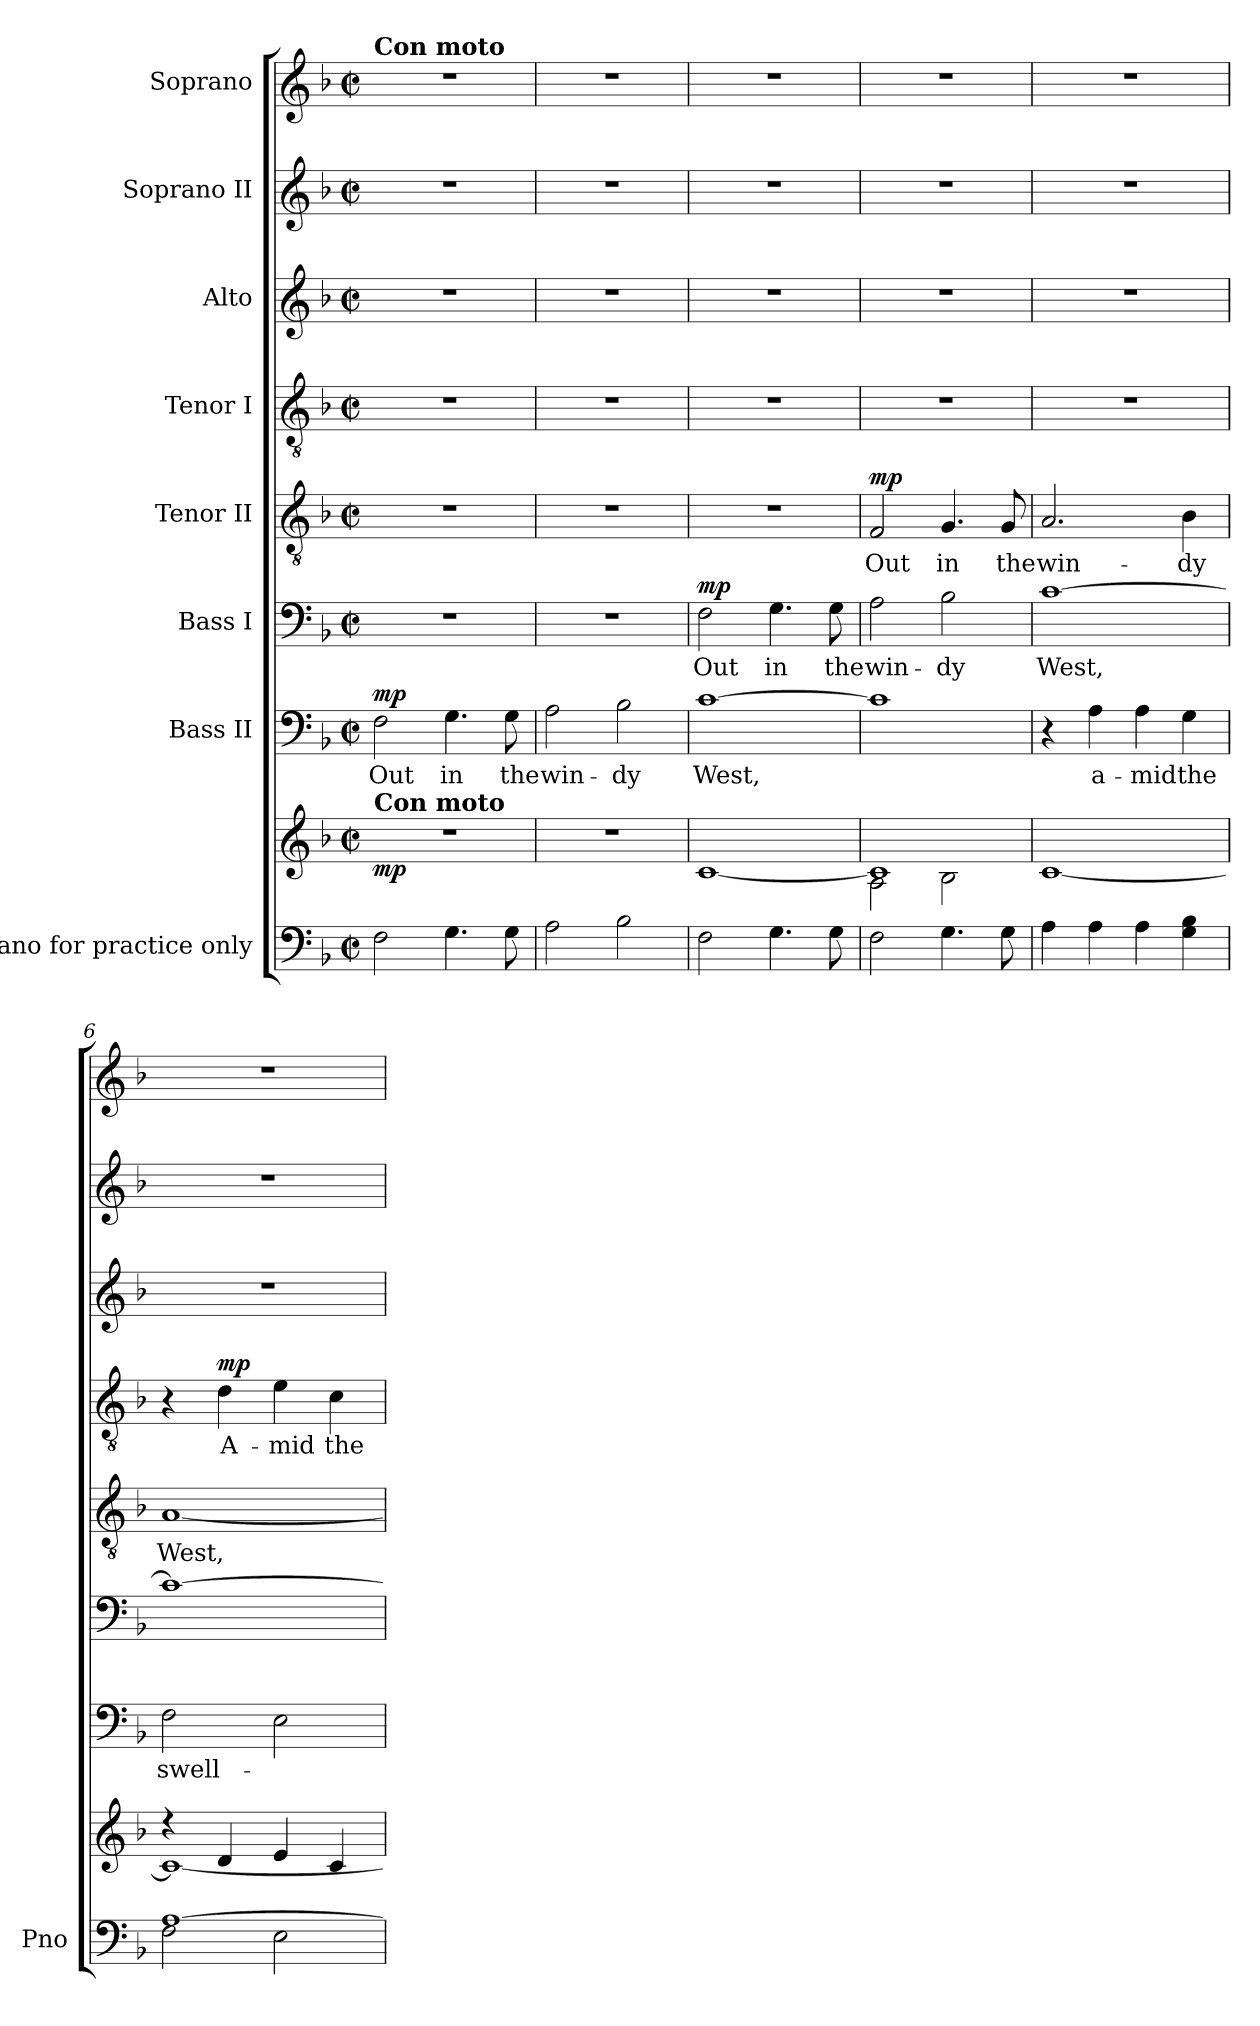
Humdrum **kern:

**kern	**kern	**dynam	**kern	**text	**dynam	**kern	**text	**dynam	**kern	**text	**dynam	**kern	**text	**dynam	**kern	**kern	**kern
*part8	*part8	*part8	*part7	*part7	*part7	*part6	*part6	*part6	*part5	*part5	*part5	*part4	*part4	*part4	*part3	*part2	*part1
*staff9	*staff8	*staff8/9	*staff7	*staff7	*staff7	*staff6	*staff6	*staff6	*staff5	*staff5	*staff5	*staff4	*staff4	*staff4	*staff3	*staff2	*staff1
*I"Piano for practice only	*	*	*I"Bass II	*	*	*I"Bass I	*	*	*I"Tenor II	*	*	*I"Tenor I	*	*	*I"Alto	*I"Soprano II	*I"Soprano
*I'Pno	*	*	*	*	*	*	*	*	*	*	*	*	*	*	*	*	*
*	*	*	*	*	*	*	*	*	*	*	*	*	*	*	*	*stria5	*
*clefF4	*clefG2	*	*clefF4	*	*	*clefF4	*	*	*clefGv2	*	*	*clefGv2	*	*	*clefG2	*clefG2	*clefG2
*k[b-]	*k[b-]	*	*k[b-]	*	*	*k[b-]	*	*	*k[b-]	*	*	*k[b-]	*	*	*k[b-]	*k[b-]	*k[b-]
*M2/2	*M2/2	*	*M2/2	*	*	*M2/2	*	*	*M2/2	*	*	*M2/2	*	*	*M2/2	*M2/2	*M2/2
*met(c|)	*met(c|)	*	*met(c|)	*	*	*met(c|)	*	*	*met(c|)	*	*	*met(c|)	*	*	*met(c|)	*met(c|)	*met(c|)
=1	=1	=1	=1	=1	=1	=1	=1	=1	=1	=1	=1	=1	=1	=1	=1	=1	=1
!	!	!	!	!	!	!	!	!	!	!	!	!	!	!	!	!	!LO:TX:a:B:t=Con moto
!	!LO:TX:a:B:t=Con moto	!	!	!	!	!	!	!	!	!	!	!	!	!	!	!	!
!	!	!LO:DY:b	!	!LO:LY:b	!LO:DY:a	!	!	!	!	!	!	!	!	!	!	!	!
2F\	1r	mp	2F\	Out	mp	1r	.	.	1r	.	.	1r	.	.	1r	1r	1r
!	!	!	!	!LO:LY:b	!	!	!	!	!	!	!	!	!	!	!	!	!
4.G\	.	.	4.G\	in	.	.	.	.	.	.	.	.	.	.	.	.	.
!	!	!	!	!LO:LY:b	!	!	!	!	!	!	!	!	!	!	!	!	!
8G\	.	.	8G\	the	.	.	.	.	.	.	.	.	.	.	.	.	.
=2	=2	=2	=2	=2	=2	=2	=2	=2	=2	=2	=2	=2	=2	=2	=2	=2	=2
!	!	!	!	!LO:LY:b	!	!	!	!	!	!	!	!	!	!	!	!	!
2A\	1r	.	2A\	win-	.	1r	.	.	1r	.	.	1r	.	.	1r	1r	1r
!	!	!	!	!LO:LY:b	!	!	!	!	!	!	!	!	!	!	!	!	!
2B-\	.	.	2B-\	-dy	.	.	.	.	.	.	.	.	.	.	.	.	.
=3	=3	=3	=3	=3	=3	=3	=3	=3	=3	=3	=3	=3	=3	=3	=3	=3	=3
!	!	!	!	!LO:LY:b	!	!	!LO:LY:b	!LO:DY:a	!	!	!	!	!	!	!	!	!
2F\	[1c	.	[1c	West,	.	2F\	Out	mp	1r	.	.	1r	.	.	1r	1r	1r
!	!	!	!	!	!	!	!LO:LY:b	!	!	!	!	!	!	!	!	!	!
4.G\	.	.	.	.	.	4.G\	in	.	.	.	.	.	.	.	.	.	.
!	!	!	!	!	!	!	!LO:LY:b	!	!	!	!	!	!	!	!	!	!
8G\	.	.	.	.	.	8G\	the	.	.	.	.	.	.	.	.	.	.
=4	=4	=4	=4	=4	=4	=4	=4	=4	=4	=4	=4	=4	=4	=4	=4	=4	=4
*	*^	*	*	*	*	*	*	*	*	*	*	*	*	*	*	*	*
!	!	!	!	!	!	!	!	!LO:LY:b	!	!	!LO:LY:b	!LO:DY:a	!	!	!	!	!	!
2F\	1c]	2A\	.	1c]	.	.	2A\	win-	.	2F/	Out	mp	1r	.	.	1r	1r	1r
!	!	!	!	!	!	!	!	!LO:LY:b	!	!	!LO:LY:b	!	!	!	!	!	!	!
4.G\	.	2B-\	.	.	.	.	2B-\	-dy	.	4.G/	in	.	.	.	.	.	.	.
!	!	!	!	!	!	!	!	!	!	!	!LO:LY:b	!	!	!	!	!	!	!
8G\	.	.	.	.	.	.	.	.	.	8G/	the	.	.	.	.	.	.	.
*	*v	*v	*	*	*	*	*	*	*	*	*	*	*	*	*	*	*	*
=5	=5	=5	=5	=5	=5	=5	=5	=5	=5	=5	=5	=5	=5	=5	=5	=5	=5
!	!	!	!	!	!	!	!LO:LY:b	!	!	!LO:LY:b	!	!	!	!	!	!	!
4A\	[<1c	.	4r	.	.	[1c	West,	.	2.A/	win-	.	1r	.	.	1r	1r	1r
!	!	!	!	!LO:LY:b	!	!	!	!	!	!	!	!	!	!	!	!	!
4A\	.	.	4A\	a-	.	.	.	.	.	.	.	.	.	.	.	.	.
!	!	!	!	!LO:LY:b	!	!	!	!	!	!	!	!	!	!	!	!	!
4A\	.	.	4A\	-mid	.	.	.	.	.	.	.	.	.	.	.	.	.
!	!	!	!	!LO:LY:b	!	!	!	!	!	!LO:LY:b	!	!	!	!	!	!	!
4G\ 4B-\	.	.	4G\	the	.	.	.	.	4B-\	-dy	.	.	.	.	.	.	.
!!LO:LB:g=z
=6	=6	=6	=6	=6	=6	=6	=6	=6	=6	=6	=6	=6	=6	=6	=6	=6	=6
*^	*^	*	*	*	*	*	*	*	*	*	*	*	*	*	*	*	*
!	!	!	!	!	!	!LO:LY:b	!	!	!	!	!	!LO:LY:b	!	!	!	!	!	!	!
[1A	2F\	4r	1c_	.	2F\	swell-	.	1c_	.	.	[1A	West,	.	4r	.	.	1r	1r	1r
!	!	!	!	!	!	!	!	!	!	!	!	!	!	!	!LO:LY:b	!LO:DY:a	!	!	!
.	.	4d/	.	.	.	.	.	.	.	.	.	.	.	4d\	A-	mp	.	.	.
!	!	!	!	!	!	!	!	!	!	!	!	!	!	!	!LO:LY:b	!	!	!	!
.	2E\	4e/	.	.	2E\	.	.	.	.	.	.	.	.	4e\	-mid	.	.	.	.
!	!	!	!	!	!	!	!	!	!	!	!	!	!	!	!LO:LY:b	!	!	!	!
.	.	4c/	.	.	.	.	.	.	.	.	.	.	.	4c\	the	.	.	.	.
*v	*v	*	*	*	*	*	*	*	*	*	*	*	*	*	*	*	*	*	*
*	*v	*v	*	*	*	*	*	*	*	*	*	*	*	*	*	*	*	*
=	=	=	=	=	=	=	=	=	=	=	=	=	=	=	=	=	=
*-	*-	*-	*-	*-	*-	*-	*-	*-	*-	*-	*-	*-	*-	*-	*-	*-	*-
